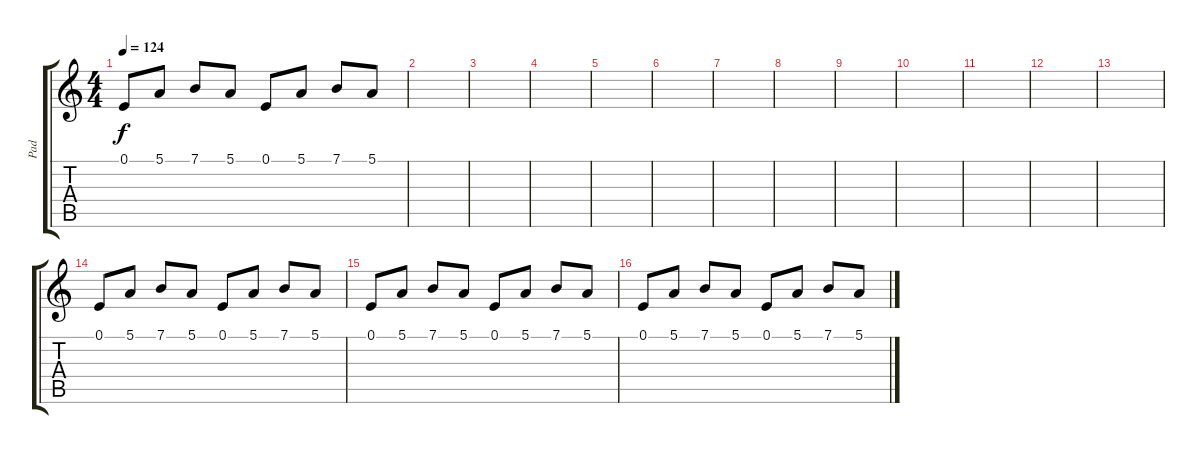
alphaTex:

\track ("Pad" "Pad") {instrument sitar}
\staff {score tabs}
\tuning (E4 B3 G3 D3 A2 E2) {hide}
\ts (4 4)
\tempo 124
\clef g2
\ks c
0.1.8{dy f} 5.1.8 7.1.8 5.1.8 0.1.8 5.1.8 7.1.8 5.1.8 |
|
|
|
|
|
|
|
|
|
|
|
|
0.1.8 5.1.8 7.1.8 5.1.8 0.1.8 5.1.8 7.1.8 5.1.8 |
0.1.8 5.1.8 7.1.8 5.1.8 0.1.8 5.1.8 7.1.8 5.1.8 |
0.1.8 5.1.8 7.1.8 5.1.8 0.1.8 5.1.8 7.1.8 5.1.8
